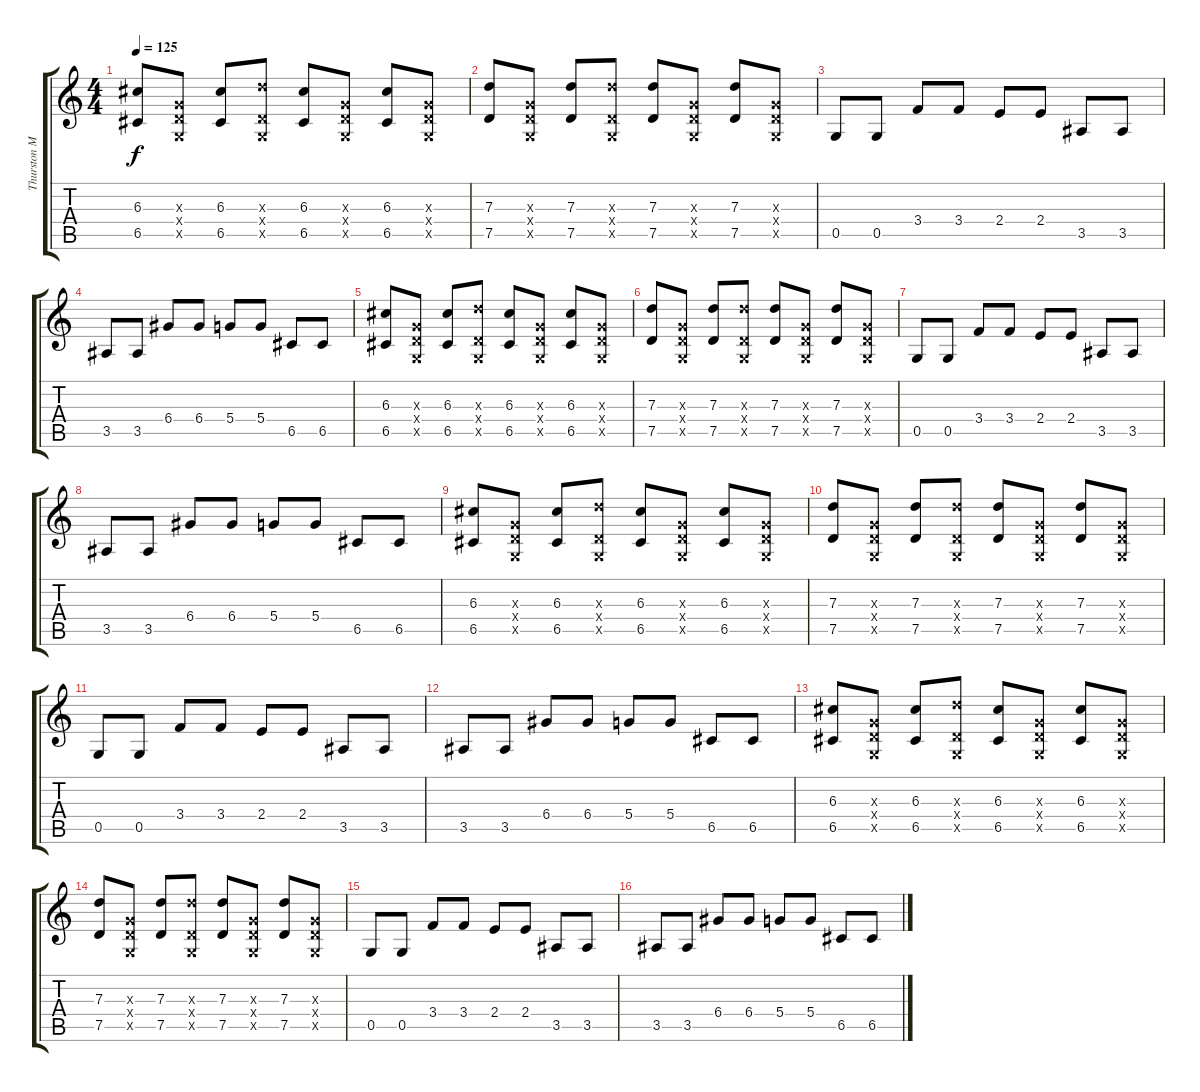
\track ("Thurston Moore" "Thurston M") {instrument overdrivenguitar}
\staff {score tabs}
\tuning (E4 B3 G3 D3 G2 E2) {hide}
\ts (4 4)
\tempo 125
\clef g2
\ks c
(6.3 6.5).8{dy f} (0.3{x} 0.4{x} 0.5{x}).8 (6.3 6.5).8 (7.3{x} 0.4{x} 0.5{x}).8 (6.3 6.5).8 (0.3{x} 0.4{x} 0.5{x}).8 (6.3 6.5).8 (0.3{x} 0.4{x} 0.5{x}).8 |
(7.3 7.5).8 (0.3{x} 0.4{x} 0.5{x}).8 (7.3 7.5).8 (7.3{x} 0.4{x} 0.5{x}).8 (7.3 7.5).8 (0.3{x} 0.4{x} 0.5{x}).8 (7.3 7.5).8 (0.3{x} 0.4{x} 0.5{x}).8 |
0.5.8 0.5.8 3.4.8 3.4.8 2.4.8 2.4.8 3.5.8 3.5.8 |
3.5.8 3.5.8 6.4.8 6.4.8 5.4.8 5.4.8 6.5.8 6.5.8 |
(6.3 6.5).8 (0.3{x} 0.4{x} 0.5{x}).8 (6.3 6.5).8 (7.3{x} 0.4{x} 0.5{x}).8 (6.3 6.5).8 (0.3{x} 0.4{x} 0.5{x}).8 (6.3 6.5).8 (0.3{x} 0.4{x} 0.5{x}).8 |
(7.3 7.5).8 (0.3{x} 0.4{x} 0.5{x}).8 (7.3 7.5).8 (7.3{x} 0.4{x} 0.5{x}).8 (7.3 7.5).8 (0.3{x} 0.4{x} 0.5{x}).8 (7.3 7.5).8 (0.3{x} 0.4{x} 0.5{x}).8 |
0.5.8 0.5.8 3.4.8 3.4.8 2.4.8 2.4.8 3.5.8 3.5.8 |
3.5.8 3.5.8 6.4.8 6.4.8 5.4.8 5.4.8 6.5.8 6.5.8 |
(6.3 6.5).8 (0.3{x} 0.4{x} 0.5{x}).8 (6.3 6.5).8 (7.3{x} 0.4{x} 0.5{x}).8 (6.3 6.5).8 (0.3{x} 0.4{x} 0.5{x}).8 (6.3 6.5).8 (0.3{x} 0.4{x} 0.5{x}).8 |
(7.3 7.5).8 (0.3{x} 0.4{x} 0.5{x}).8 (7.3 7.5).8 (7.3{x} 0.4{x} 0.5{x}).8 (7.3 7.5).8 (0.3{x} 0.4{x} 0.5{x}).8 (7.3 7.5).8 (0.3{x} 0.4{x} 0.5{x}).8 |
0.5.8 0.5.8 3.4.8 3.4.8 2.4.8 2.4.8 3.5.8 3.5.8 |
3.5.8 3.5.8 6.4.8 6.4.8 5.4.8 5.4.8 6.5.8 6.5.8 |
(6.3 6.5).8 (0.3{x} 0.4{x} 0.5{x}).8 (6.3 6.5).8 (7.3{x} 0.4{x} 0.5{x}).8 (6.3 6.5).8 (0.3{x} 0.4{x} 0.5{x}).8 (6.3 6.5).8 (0.3{x} 0.4{x} 0.5{x}).8 |
(7.3 7.5).8 (0.3{x} 0.4{x} 0.5{x}).8 (7.3 7.5).8 (7.3{x} 0.4{x} 0.5{x}).8 (7.3 7.5).8 (0.3{x} 0.4{x} 0.5{x}).8 (7.3 7.5).8 (0.3{x} 0.4{x} 0.5{x}).8 |
0.5.8 0.5.8 3.4.8 3.4.8 2.4.8 2.4.8 3.5.8 3.5.8 |
3.5.8 3.5.8 6.4.8 6.4.8 5.4.8 5.4.8 6.5.8 6.5.8
